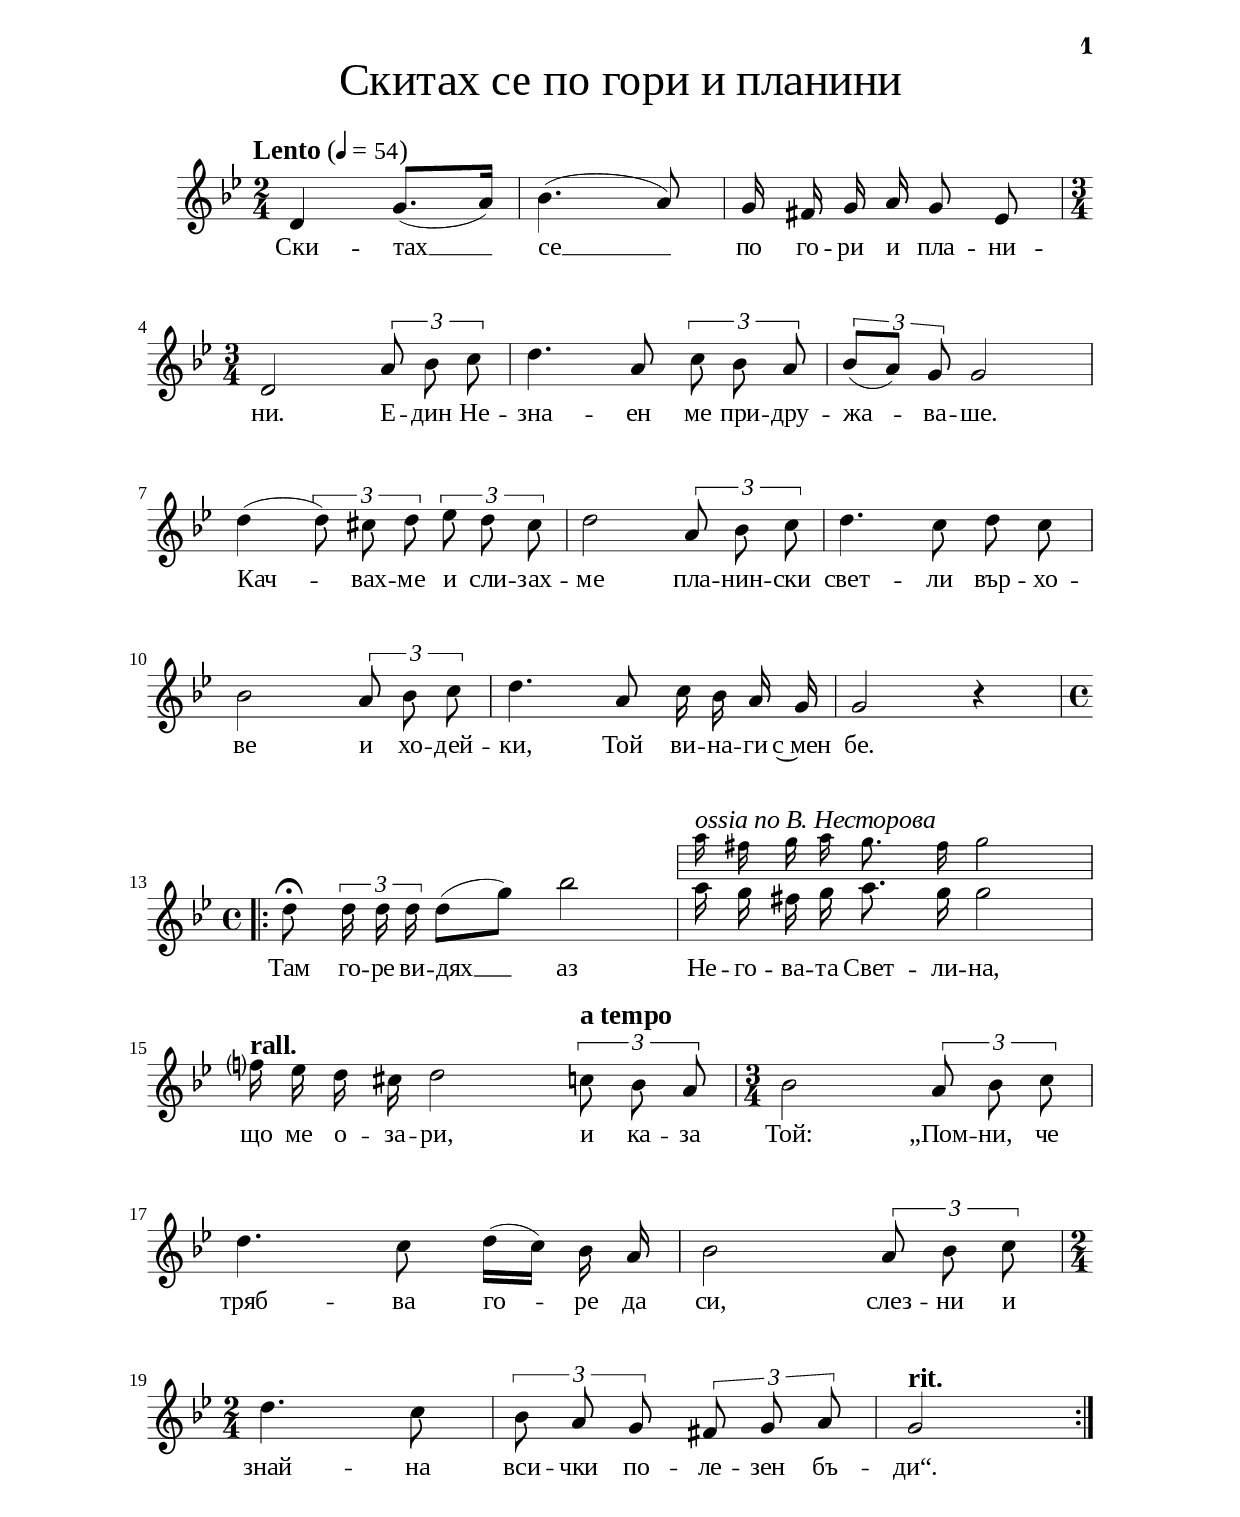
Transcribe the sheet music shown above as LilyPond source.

\version "2.24.4"

\include "include/globals.ily"

\bookpart {
  \label #'ref133
  \tocItem \markup "Скитах се по гори и планини"
  \include "include/bookpart-paper.ily"
  \score {
    \include "include/score-layout.ily"

    \new Staff = main \relative c' {
      \clef treble
      \key g \minor
      \time 2/4
      \tempoFunc "Lento" 4 "54"
      \autoBeamOff
      d4  g8. (  [a16] ) | % 2
      bes4. (  a8 ) | % 3
      g16  fis16  g16  a16  g8
      es8 \break | % 4
      \time 3/4  | % 4
      d2
      \tupletUp \times 2/3  {
        a'8   bes8  c8
      }
      | % 5
      d4.  a8
      \times 2/3  {
        c8   bes8  a8
      }
      | % 6

      \times 2/3  {
        \stemUp bes8 (   [a8] )  g8
      } \stemNeutral
      g2 \break | % 7
      d'4 (
      \times 2/3  {
        d8 )   cis8  d8
      }

      \times 2/3  {
        es8   d8  cis8
      }
      | % 8
      d2
      \times 2/3  {
        a8   bes8  c8
      }
      | % 9
      d4.  c8  d8  c8 \break
      |
      bes2
      \times 2/3  {
        a8   bes8  c8
      }
      | % 11
      d4.  a8  c16  bes16
      a16  g16 | % 12
      g2 r4    \bar ".|:-|"
      | % 13
      \time 4/4  | % 13
      d'8 ^\fermata
      \times 2/3  {
        d16  d16  d16 ]
      }
      d8 ( [  g8 ) ]  bes2 | % 14

      <<
        {a16  g16  fis16  g16 a8.  g16  g2}

        \new Staff \with {
          \override VerticalAxisGroup.default-staff-staff-spacing =
          #'((basic-distance . 5.5)
             (padding . -8))
          \remove "Time_signature_engraver"
          alignAboveContext = #"main"
          fontSize = #-1.5
          \override StaffSymbol.staff-space = #(magstep -2)
          \override StaffSymbol.thickness = #(magstep -2)
          firstClef = ##f
        }
        {\autoBeamOff a16 ^\markup { \large \italic "ossia по В. Несторова"} fis16 g a g8. fis16 g2}
      >>
      \break | % 15

      \tempo "rall." f?16 es16
      d16  cis16  d2
      \times 2/3  {
        \tempo "a tempo" c8 bes8
        a8
      }
      | % 16
      \time 3/4  | % 16
      bes2
      \times 2/3  {
        a8  bes8  c8
      }
      \break | % 17
      d4.  c8  d16 ( [  c16
      ) ]  bes16  a16 | % 18
      bes2
      \times 2/3  {
        a8   bes8  c8
      } \time 2/4 \break | % 19
      d4.  c8 |
      \times 2/3  {
        bes8   a8  g8
      }
      \times 2/3  {
        fis8   g8    a8
      } |
      \tempo "rit." g2
      \bar ":|."

    }

    \addlyrics {
      Ски -- тах __  се __  по го -- ри
      и пла -- ни -- ни. Е -- дин Не --
      зна -- ен ме при -- дру -- жа  --
      ва -- ше. Кач -- вах -- ме и сли
      -- зах -- ме пла -- нин -- ски свет --
      ли вър -- хо -- ве и хо -- дей --
      ки, Той ви -- на -- ги с~мен бе.
      Там го -- ре ви -- дях __  аз Не --
      го -- ва -- та Свет -- ли -- на, що
      ме о -- за -- ри, и ка -- за Той:
      „Пом -- ни, че тряб -- ва го --
      ре да си, слез -- ни и знай -- на
      вси -- чки по -- ле -- зен бъ --
      ди“.
    }

    \header {
      title = \titleFunc #'ref_desc_12 "Скитах се по гори и планини" "Skitah se po gori i planini"
    }

    \midi{}

  } % score


} % bookpart
